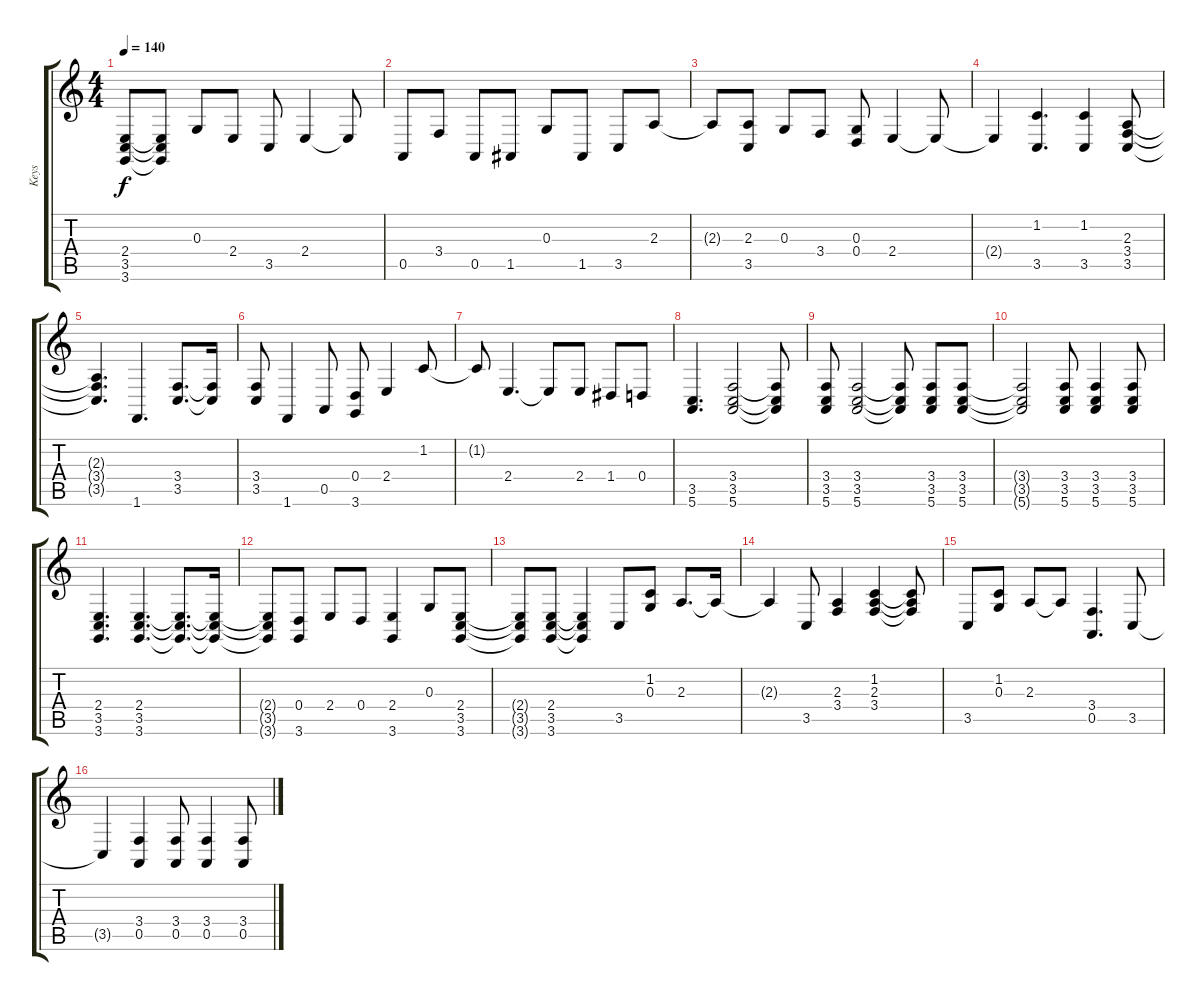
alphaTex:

\track ("Keys" "Keys") {instrument electricpiano1}
\staff {score tabs}
\tuning (E4 B3 G3 D3 A2 E2) {hide}
\ts (4 4)
\tempo 140
\clef g2
\ks c
(2.4{t} 3.5{t} 3.6{t}).8{dy f} (2.4{t} 3.5{t} 3.6{t}).8 0.3.8 2.4.8 3.5.8 2.4.4 2.4{t}.8 |
0.5.8 3.4.8 0.5.8 1.5.8 0.3.8 1.5.8 3.5.8 2.3.8 |
2.3{t}.8 (2.3 3.5).8 0.3.8 3.4.8 (0.3 0.4).8 2.4.4 2.4{t}.8 |
2.4{t}.4 (1.2 3.5).4{d} (1.2 3.5).4 (2.3 3.4 3.5).8 |
(2.3{t} 3.4{t} 3.5{t}).4{d} 1.6.4{d} (3.4 3.5).8{d} (3.4{t} 3.5{t}).16 |
(3.4 3.5).8 1.6.4 0.5.8 (0.4 3.6).8 2.4.4 1.2.8 |
1.2{t}.8 2.4.4{d} 2.4{t}.8 2.4.8 1.4.8 0.4.8 |
(3.5 5.6).4{d} (3.4 3.5 5.6).2 (3.4{t} 3.5{t} 5.6{t}).8 |
(3.4 3.5 5.6).8 (3.4 3.5 5.6).2 (3.4{t} 3.5{t} 5.6{t}).8 (3.4 3.5 5.6).8 (3.4 3.5 5.6).8 |
(3.4{t} 3.5{t} 5.6{t}).2 (3.4 3.5 5.6).8 (3.4 3.5 5.6).4 (3.4 3.5 5.6).8 |
(2.4 3.5 3.6).4{d} (2.4 3.5 3.6).4{d} (2.4{t} 3.5{t} 3.6{t}).8{d} (2.4{t} 3.5{t} 3.6{t}).16 |
(2.4{t} 3.5{t} 3.6{t}).8 (0.4 3.6).8 2.4.8 0.4.8 (2.4 3.6).4 0.3.8 (2.4 3.5 3.6).8 |
(2.4{t} 3.5{t} 3.6{t}).8 (2.4 3.5 3.6).8 (2.4{t} 3.5{t} 3.6{t}).4 3.5.8 (1.2 0.3).8 2.3.8{d} 2.3{t}.16 |
2.3{t}.4 3.5.8 (2.3 3.4).4 (1.2 2.3 3.4).4 (1.2{t} 2.3{t} 3.4{t}).8 |
3.5.8 (1.2 0.3).8 2.3.8 2.3{t}.8 (3.4 0.5).4{d} 3.5.8 |
3.5{t}.4 (3.4 0.5).4 (3.4 0.5).8 (3.4 0.5).4 (3.4 0.5).8
